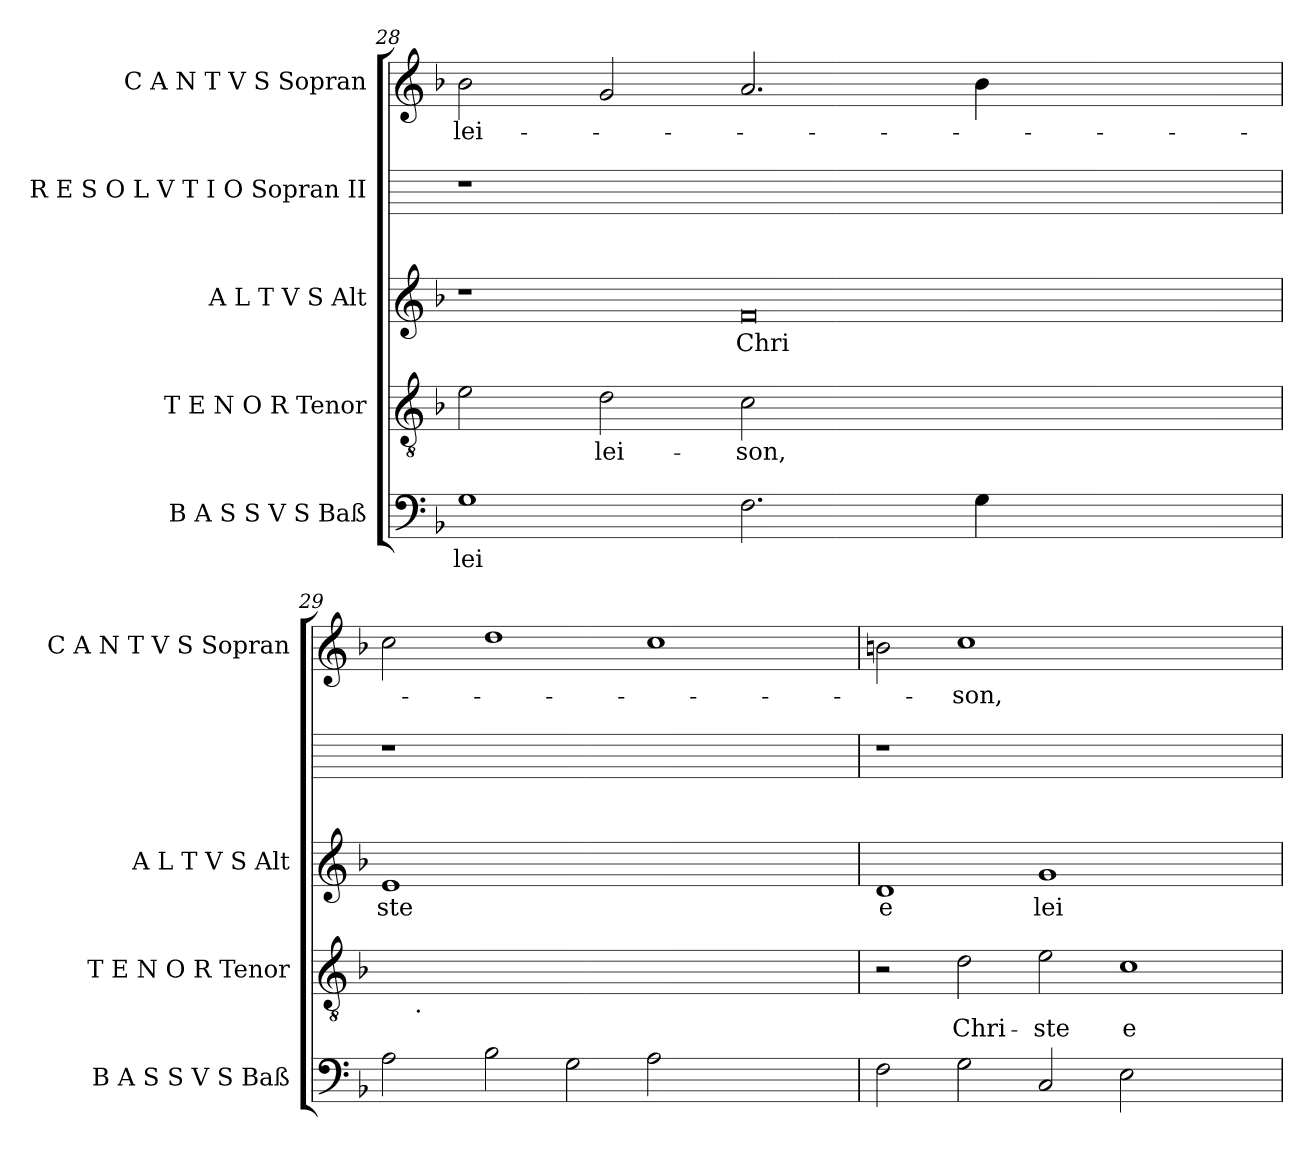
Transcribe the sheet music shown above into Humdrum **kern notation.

**kern	**text	**kern	**text	**kern	**text	**kern	**kern	**text
*part5	*part5	*part4	*part4	*part3	*part3	*part2	*part1	*part1
*staff5	*staff5	*staff4	*staff4	*staff3	*staff3	*staff2	*staff1	*staff1
*I"B A S S V S  Baß	*	*I"T E N O R  Tenor	*	*I"A L T V S  Alt	*	*I"R E S O L V T I O  Sopran II	*I"C A N T V S  Sopran	*
*I'B A S S V S  Baß	*	*I'T E N O R  Tenor	*	*I'A L T V S  Alt	*	*	*I'C A N T V S  Sopran	*
!!LO:PB:g=z
*clefF4	*	*clefGv2	*	*clefG2	*	*	*clefG2	*
*k[b-]	*	*k[b-]	*	*k[b-]	*	*	*k[b-]	*
*F:	*	*F:	*	*F:	*	*	*F:	*
=28	=28	=28	=28	=28	=28	=28	=28	=28
!	!LO:LY:b:cj	!	!	!	!	!	!	!LO:LY:b:cj
1G	-lei	2e\	.	1r	.	1r	2b-\	-lei-
!	!	!	!LO:LY:b:cj	!	!	!	!	!
.	.	2d\	lei-	.	.	.	2g/	.
!	!	!	!LO:LY:b:cj	!	!LO:LY:b:cj	!	!	!
2.F\	.	2c\	-son,	0f	Chri	0ryy	2.a/	.
.	.	1.ryy	.	.	.	.	.	.
4G\	.	.	.	.	.	.	4b-\	.
1ryy	.	.	.	.	.	.	1ryy	.
=29	=29	=29	=29	=29	=29	=29	=29	=29
!	!	!	!	!	!LO:LY:b:cj	!	!	!
2A\	.	16..ryy	.	1e	ste	1r	2cc\	.
!	!	!LO:TX:b:t=.	!	!	!	!	!	!
.	.	0ryy	.	.	.	.	.	.
2B-\	.	.	.	.	.	.	1dd	.
2G\	.	.	.	1.ryy	.	1.ryy	.	.
2A\	.	.	.	.	.	.	1cc	.
2ryy	.	.	.	.	.	.	.	.
.	.	4ryy	.	.	.	.	.	.
.	.	8ryy	.	.	.	.	.	.
.	.	64ryy	.	.	.	.	.	.
=30	=30	=30	=30	=30	=30	=30	=30	=30
!	!	!	!	!	!LO:LY:b:cj	!	!	!
2F\	.	2r	.	1d	e	1r	2b\	.
!	!	!	!LO:LY:b:cj	!	!	!	!	!LO:LY:b:cj
2G\	.	2d\	Chri-	.	.	.	1cc	-son,
!	!	!	!LO:LY:b:cj	!	!LO:LY:b:cj	!	!	!
2C/	.	2e\	-ste	1g	lei	1.ryy	.	.
!	!	!	!LO:LY:b:rj	!	!	!	!	!
2E\	.	1c	e-	.	.	.	1ryy	.
2ryy	.	.	.	2ryy	.	.	.	.
=	=	=	=	=	=	=	=	=
*-	*-	*-	*-	*-	*-	*-	*-	*-
